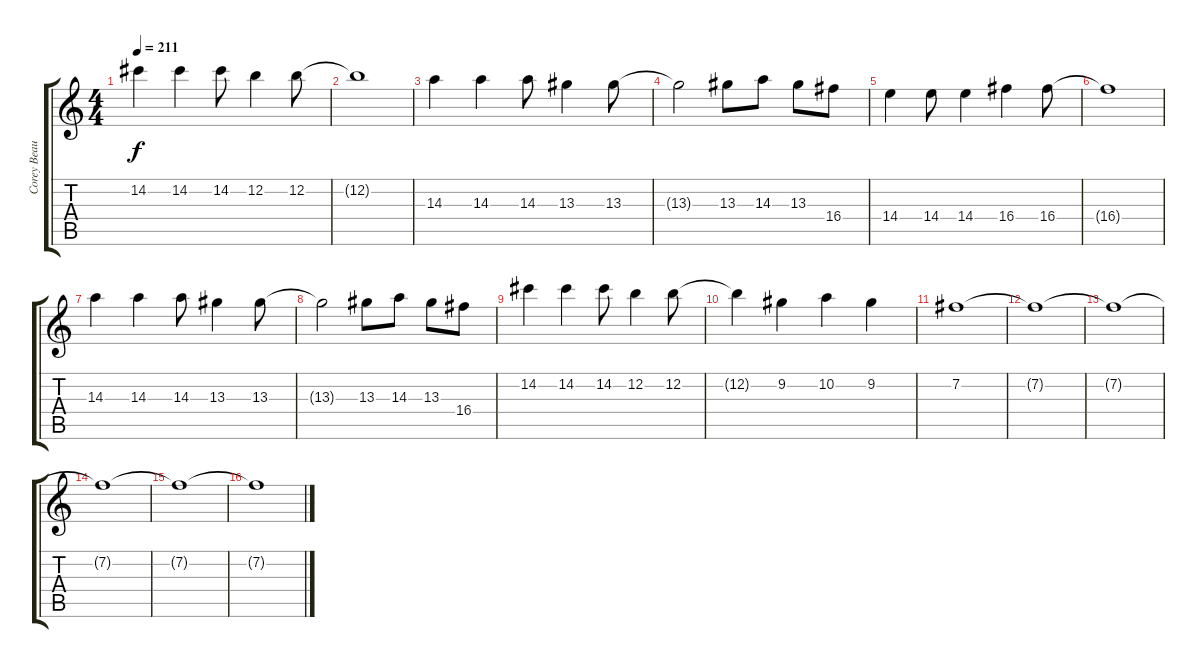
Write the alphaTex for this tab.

\track ("Corey Beaulieu" "Corey Beau") {instrument distortionguitar}
\staff {score tabs}
\tuning (E4 B3 G3 D3 A2 E2) {hide}
\ts (4 4)
\tempo 211
\clef g2
\ks c
14.2.4{dy f} 14.2.4 14.2.8 12.2.4 12.2.8 |
12.2{t}.1 |
14.3.4 14.3.4 14.3.8 13.3.4 13.3.8 |
13.3{t}.2 13.3.8 14.3.8 13.3.8 16.4.8 |
14.4.4 14.4.8 14.4.4 16.4.4 16.4.8 |
16.4{t}.1 |
14.3.4 14.3.4 14.3.8 13.3.4 13.3.8 |
13.3{t}.2 13.3.8 14.3.8 13.3.8 16.4.8 |
14.2.4 14.2.4 14.2.8 12.2.4 12.2.8 |
12.2{t}.4 9.2.4 10.2.4 9.2.4 |
7.2.1 |
7.2{t}.1 |
7.2{t}.1 |
7.2{t}.1 |
7.2{t}.1 |
7.2{t}.1
